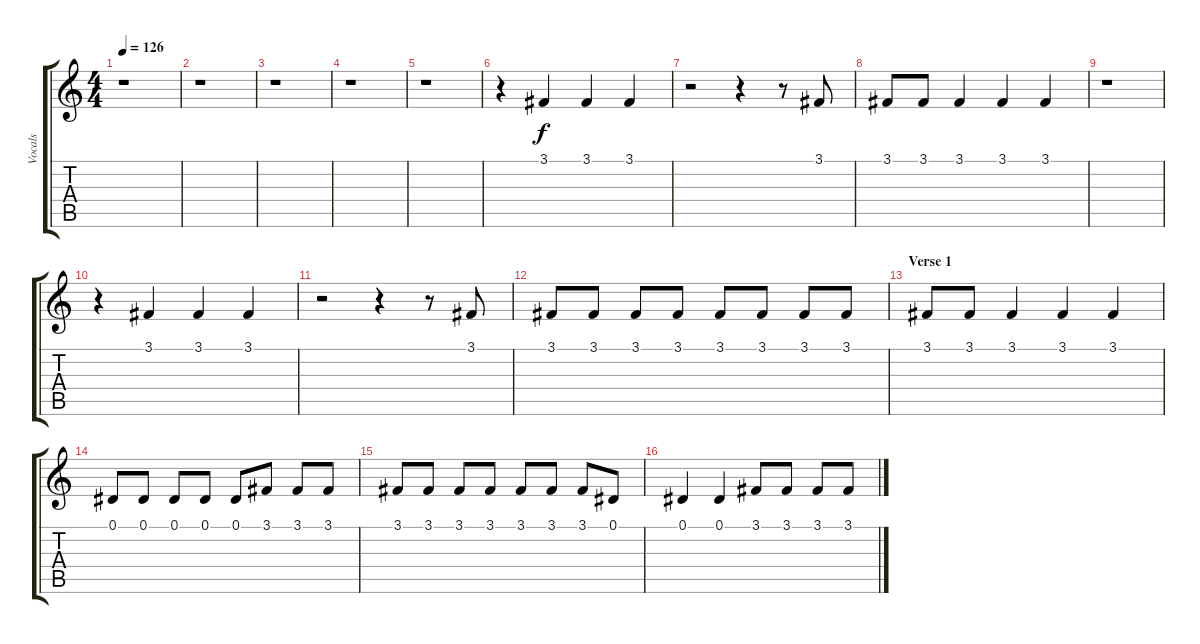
\track ("Vocals" "Vocals") {instrument lead2sawtooth}
\staff {score tabs}
\tuning (Eb4 Bb3 Gb3 Db3 Ab2 Eb2) {hide}
\ts (4 4)
\tempo 126
\clef g2
\ks c
r.1{dy f} |
r.1 |
r.1 |
r.1 |
r.1 |
r.4 3.1.4 3.1.4 3.1.4 |
r.2 r.4 r.8 3.1.8 |
3.1.8 3.1.8 3.1.4 3.1.4 3.1.4 |
r.1 |
r.4 3.1.4 3.1.4 3.1.4 |
r.2 r.4 r.8 3.1.8 |
3.1.8 3.1.8 3.1.8 3.1.8 3.1.8 3.1.8 3.1.8 3.1.8 |
\section ("" "Verse 1")
3.1.8 3.1.8 3.1.4 3.1.4 3.1.4 |
0.1.8 0.1.8 0.1.8 0.1.8 0.1.8 3.1.8 3.1.8 3.1.8 |
3.1.8 3.1.8 3.1.8 3.1.8 3.1.8 3.1.8 3.1.8 0.1.8 |
0.1.4 0.1.4 3.1.8 3.1.8 3.1.8 3.1.8
